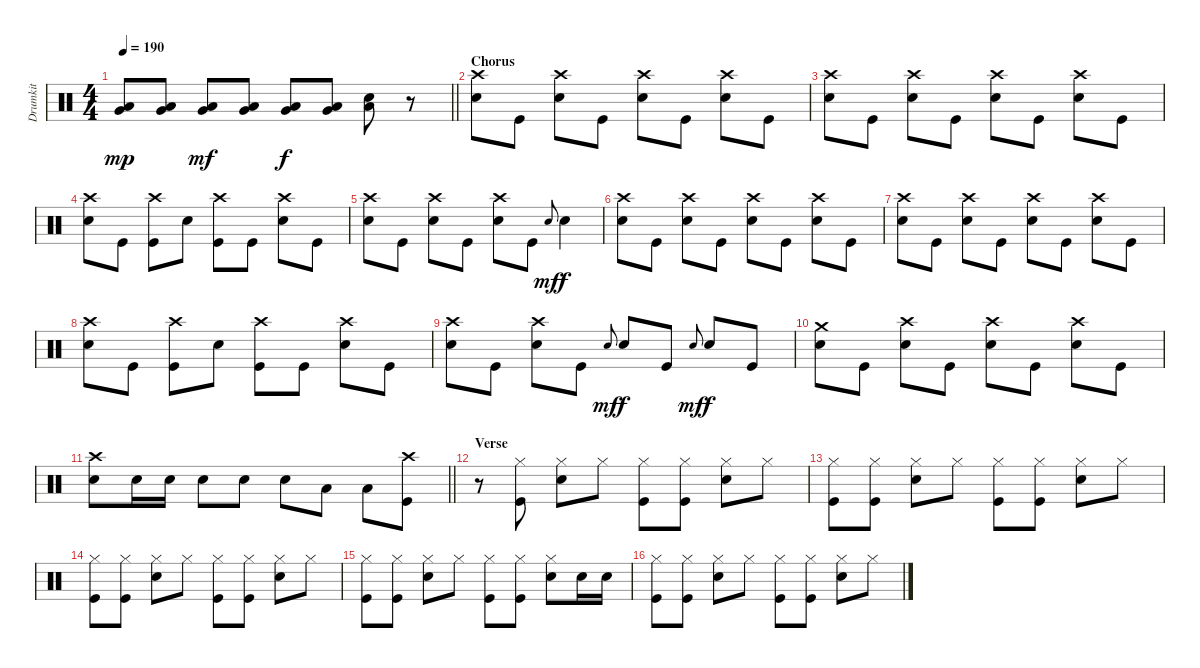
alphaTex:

\track ("Drumkit" "Drumkit") {instrument percussion}
\staff {score}
\articulation defaults
\ts (4 4)
\tempo 190
\clef neutral
\barLineRight lightlight
\ks c
("Very Low Tom (hit)" "Low Floor Tom (hit)").8{dy mp} ("Very Low Tom (hit)" "Low Floor Tom (hit)").8 ("Very Low Tom (hit)" "Low Floor Tom (hit)").8{dy mf} ("Very Low Tom (hit)" "Low Floor Tom (hit)").8 ("Very Low Tom (hit)" "Low Floor Tom (hit)").8{dy f} ("Very Low Tom (hit)" "Low Floor Tom (hit)").8 ("Snare (hit) 2" "Low Floor Tom (hit)").8 r.8 |
\section ("" "Chorus ")
("Crash high (hit)" "Snare (hit) 2").8 "Kick (hit)".8 ("Crash high (hit)" "Snare (hit) 2").8 "Kick (hit)".8 ("Crash high (hit)" "Snare (hit) 2").8 "Kick (hit)".8 ("Crash high (hit)" "Snare (hit) 2").8 "Kick (hit)".8 |
("Crash high (hit)" "Snare (hit) 2").8 "Kick (hit)".8 ("Crash high (hit)" "Snare (hit) 2").8 "Kick (hit)".8 ("Crash high (hit)" "Snare (hit) 2").8 "Kick (hit)".8 ("Crash high (hit)" "Snare (hit) 2").8 "Kick (hit)".8 |
("Crash high (hit)" "Snare (hit) 2").8 "Kick (hit)".8 ("Crash high (hit)" "Kick (hit)").8 "Snare (hit) 2".8 ("Crash high (hit)" "Kick (hit)").8 "Kick (hit)".8 ("Crash high (hit)" "Snare (hit) 2").8 "Kick (hit)".8 |
("Crash high (hit)" "Snare (hit) 2").8 "Kick (hit)".8 ("Crash high (hit)" "Snare (hit) 2").8 "Kick (hit)".8 ("Crash high (hit)" "Snare (hit) 2").8 "Kick (hit)".8 "Snare (hit)".8{gr onbeat dy mf} "Snare (hit) 2".4{dy f} |
("Crash high (hit)" "Snare (hit) 2").8 "Kick (hit)".8 ("Crash high (hit)" "Snare (hit) 2").8 "Kick (hit)".8 ("Crash high (hit)" "Snare (hit) 2").8 "Kick (hit)".8 ("Crash high (hit)" "Snare (hit) 2").8 "Kick (hit)".8 |
("Crash high (hit)" "Snare (hit) 2").8 "Kick (hit)".8 ("Crash high (hit)" "Snare (hit) 2").8 "Kick (hit)".8 ("Crash high (hit)" "Snare (hit) 2").8 "Kick (hit)".8 ("Crash high (hit)" "Snare (hit) 2").8 "Kick (hit)".8 |
("Crash high (hit)" "Snare (hit) 2").8 "Kick (hit)".8 ("Crash high (hit)" "Kick (hit)").8 "Snare (hit) 2".8 ("Crash high (hit)" "Kick (hit)").8 "Kick (hit)".8 ("Crash high (hit)" "Snare (hit) 2").8 "Kick (hit)".8 |
("Crash high (hit)" "Snare (hit) 2").8 "Kick (hit)".8 ("Crash high (hit)" "Snare (hit) 2").8 "Kick (hit)".8 "Snare (hit)".8{gr onbeat dy mf} "Snare (hit) 2".8{dy f} "Kick (hit)".8 "Snare (hit)".8{gr onbeat dy mf} "Snare (hit) 2".8{dy f} "Kick (hit)".8 |
("Crash medium (hit)" "Snare (hit) 2").8 "Kick (hit)".8 ("Crash high (hit)" "Snare (hit) 2").8 "Kick (hit)".8 ("Crash high (hit)" "Snare (hit) 2").8 "Kick (hit)".8 ("Crash high (hit)" "Snare (hit) 2").8 "Kick (hit)".8 |
\barLineRight lightlight
("Crash high (hit)" "Snare (hit) 2").8 "Snare (hit) 2".16 "Snare (hit) 2".16 "Snare (hit) 2".8 "Snare (hit) 2".8 "Snare (hit) 2".8 "Low Tom (hit)".8 "Low Floor Tom (hit)".8 ("Crash high (hit)" "Kick (hit)").8 |
\section ("" "Verse ")
r.8 ("Hi-Hat (closed)" "Kick (hit)").8 ("Hi-Hat (closed)" "Snare (hit) 2").8 "Hi-Hat (closed)".8 ("Hi-Hat (closed)" "Kick (hit)").8 ("Hi-Hat (closed)" "Kick (hit)").8 ("Hi-Hat (closed)" "Snare (hit) 2").8 "Hi-Hat (closed)".8 |
("Hi-Hat (closed)" "Kick (hit)").8 ("Hi-Hat (closed)" "Kick (hit)").8 ("Hi-Hat (closed)" "Snare (hit) 2").8 "Hi-Hat (closed)".8 ("Hi-Hat (closed)" "Kick (hit)").8 ("Hi-Hat (closed)" "Kick (hit)").8 ("Hi-Hat (closed)" "Snare (hit) 2").8 "Hi-Hat (closed)".8 |
("Hi-Hat (closed)" "Kick (hit)").8 ("Hi-Hat (closed)" "Kick (hit)").8 ("Hi-Hat (closed)" "Snare (hit) 2").8 "Hi-Hat (closed)".8 ("Hi-Hat (closed)" "Kick (hit)").8 ("Hi-Hat (closed)" "Kick (hit)").8 ("Hi-Hat (closed)" "Snare (hit) 2").8 "Hi-Hat (closed)".8 |
("Hi-Hat (closed)" "Kick (hit)").8 ("Hi-Hat (closed)" "Kick (hit)").8 ("Hi-Hat (closed)" "Snare (hit) 2").8 "Hi-Hat (closed)".8 ("Hi-Hat (closed)" "Kick (hit)").8 ("Hi-Hat (closed)" "Kick (hit)").8 ("Hi-Hat (closed)" "Snare (hit) 2").8 "Snare (hit) 2".16 "Snare (hit) 2".16 |
("Hi-Hat (closed)" "Kick (hit)").8 ("Hi-Hat (closed)" "Kick (hit)").8 ("Hi-Hat (closed)" "Snare (hit) 2").8 "Hi-Hat (closed)".8 ("Hi-Hat (closed)" "Kick (hit)").8 ("Hi-Hat (closed)" "Kick (hit)").8 ("Hi-Hat (closed)" "Snare (hit) 2").8 "Hi-Hat (closed)".8
